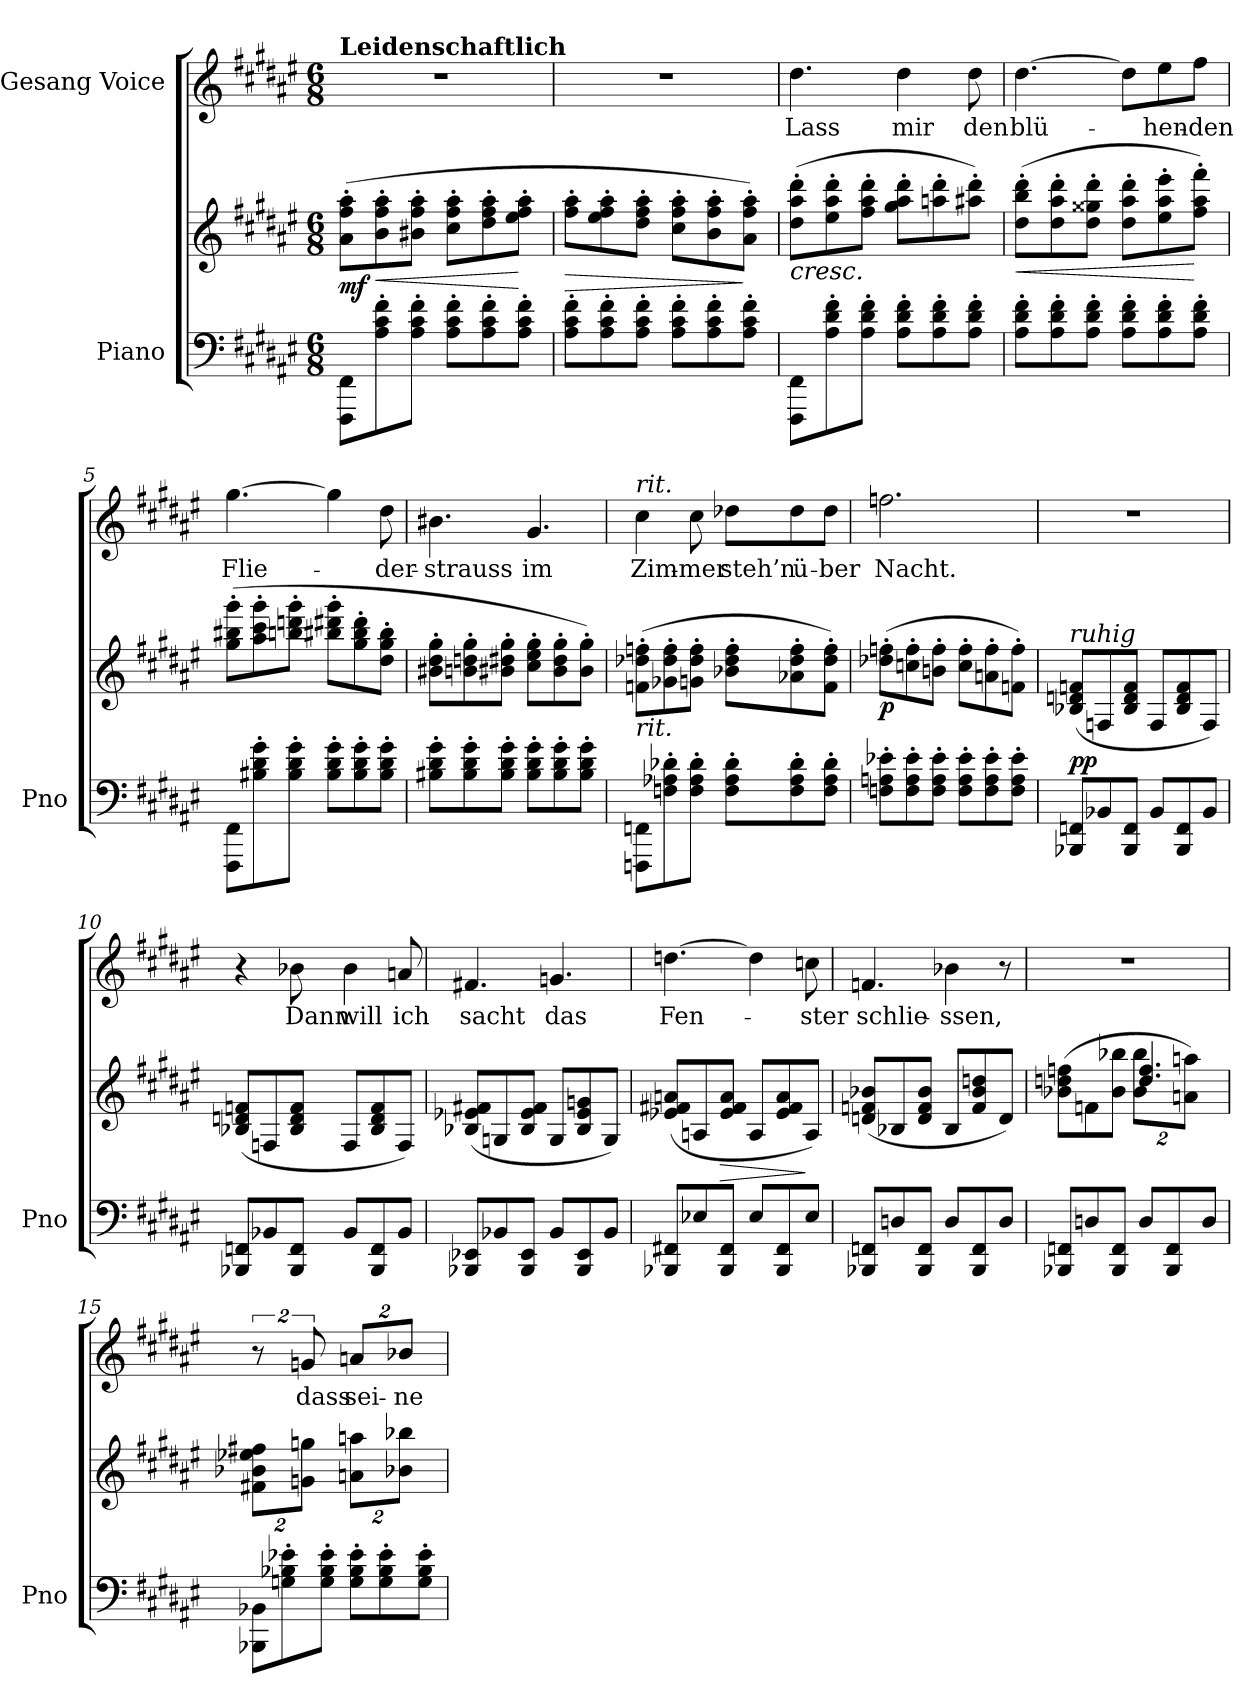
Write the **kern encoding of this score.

**kern	**kern	**dynam	**kern	**text
*part2	*part2	*part2	*part1	*part1
*staff3	*staff2	*staff2/3	*staff1	*staff1
*I"Piano	*	*	*I"Gesang Voice	*
*I'Pno	*	*	*	*
*clefF4	*clefG2	*	*clefG2	*
*k[f#c#g#d#a#e#]	*k[f#c#g#d#a#e#]	*	*k[f#c#g#d#a#e#]	*
*M6/8	*M6/8	*	*M6/8	*
=1	=1	=1	=1	=1
!	!	!	!LO:TX:a:B:t=Leidenschaftlich	!
!	!	!LO:DY:b	!	!
8FFF#\ 8FF#\L	(>8a#\' 8ff#\' 8aa#\'L	mf	2.r	.
!	!	!LO:HP:b	!	!
8A#\' 8c#\' 8f#\'	8b\' 8ff#\' 8aa#\'	<	.	.
8A#\' 8c#\' 8f#\'J	8b#X\' 8ff#\' 8aa#\'J	.	.	.
8A#\' 8c#\' 8f#\'L	8cc#\' 8ff#\' 8aa#\'L	.	.	.
8A#\' 8c#\' 8f#\'	8dd#\' 8ff#\' 8aa#\'	.	.	.
8A#\' 8c#\' 8f#\'J	8ee#\' 8ff#\' 8aa#\'J	[	.	.
=2	=2	=2	=2	=2
!	!	!LO:HP:b	!	!
8A#\' 8c#\' 8f#\'L	8ff#\' 8aa#\'L	>	2.r	.
8A#\' 8c#\' 8f#\'	8ee#\' 8ff#\' 8aa#\'	.	.	.
8A#\' 8c#\' 8f#\'J	8dd#\' 8ff#\' 8aa#\'J	.	.	.
8A#\' 8c#\' 8f#\'L	8cc#\' 8ff#\' 8aa#\'L	.	.	.
8A#\' 8c#\' 8f#\'	8b\' 8ff#\' 8aa#\'	.	.	.
8A#\' 8c#\' 8f#\'J	8a#\' 8ff#\' 8aa#\'J)	]	.	.
=3	=3	=3	=3	=3
!	!LO:TX:b:i:t=cresc.	!	!	!
!	!	!	!	!LO:LY:b
8FFF#\ 8FF#\L	(>8dd#\' 8aa#\' 8ddd#\'L	.	4.dd#\	Lass
8A#\' 8d#\' 8f#\'	8ee#\' 8aa#\' 8ddd#\'	.	.	.
8A#\' 8d#\' 8f#\'J	8ff#\' 8aa#\' 8ddd#\'J	.	.	.
!	!	!	!	!LO:LY:b
8A#\' 8d#\' 8f#\'L	8gg#\' 8aa#\' 8ddd#\'L	.	4dd#\	mir
8A#\' 8d#\' 8f#\'	8aan\' 8ddd#\'	.	.	.
!	!	!	!	!LO:LY:b
8A#\' 8d#\' 8f#\'J	8aa#X\' 8ddd#\'J)	.	8dd#\	den
!!LO:LB:g=z
=4	=4	=4	=4	=4
!	!	!LO:HP:b	!	!LO:LY:b
8A#\' 8d#\' 8f#\'L	(>8dd#\' 8bb\' 8ddd#\'L	<	[4.dd#\	blü-
8A#\' 8d#\' 8f#\'	8dd#\' 8aa#\' 8ddd#\'	.	.	.
8A#\' 8d#\' 8f#\'J	8dd#\' 8gg##X\' 8ddd#\'J	.	.	.
8A#\' 8d#\' 8f#\'L	8dd#\' 8aa#\' 8ddd#\'L	.	8dd#\L]	.
!	!	!	!	!LO:LY:b
8A#\' 8d#\' 8f#\'	8ee#\' 8aa#\' 8eee#\'	.	8ee#\	-hen-
!	!	!	!	!LO:LY:b
8A#\' 8d#\' 8f#\'J	8ff#\' 8aa#\' 8fff#\'J)	[	8ff#\J	-den
=5	=5	=5	=5	=5
!	!	!	!	!LO:LY:b
8FFF#\ 8FF#\L	(>8gg#\' 8bb#X\' 8ggg#\'L	.	[4.gg#\	Flie-
8B#X\' 8d#\' 8g#\'	8aa#\' 8ccc#\' 8ggg#\'	.	.	.
8B#\' 8d#\' 8g#\'J	8bbn\' 8dddn\' 8ggg#\'J	.	.	.
8B#\' 8d#\' 8g#\'L	8bb#X\' 8ddd#X\' 8ggg#\'L	.	4gg#\]	.
8B#\' 8d#\' 8g#\'	8gg#\' 8bb#\' 8ddd#\'	.	.	.
!	!	!	!	!LO:LY:b
8B#\' 8d#\' 8g#\'J	8dd#\' 8gg#\' 8bb#\'J	.	8dd#\	-der-
=6	=6	=6	=6	=6
!	!	!	!	!LO:LY:b
8B#X\' 8d#\' 8g#\'L	8b#X\' 8dd#\' 8gg#\'L	.	4.b#X\	-strauss
8B#\' 8d#\' 8g#\'	8bn\' 8ddn\' 8gg#\'	.	.	.
8B#\' 8d#\' 8g#\'J	8b#X\' 8dd#X\' 8gg#\'J	.	.	.
!	!	!	!	!LO:LY:b
8B#\' 8d#\' 8g#\'L	8cc#\' 8ee#\' 8gg#\'L	.	4.g#/	im
8B#\' 8d#\' 8g#\'	8b#\' 8dd#\' 8gg#\'	.	.	.
8B#\' 8d#\' 8g#\'J	8b#\' 8gg#\'J)	.	.	.
=7	=7	=7	=7	=7
*	*	*	*MM115	*
!	!	!	!LO:TX:a:i:t=rit.	!
!LO:TX:a:i:t=rit.	!	!	!	!
!	!	!	!	!LO:LY:b
8FFFn\ 8FFn\L	(>8fn\' 8dd-X\' 8ffn\'L	.	4cc#\	Zim-
8Fn\' 8A-X\' 8d-X\'	8g-X\' 8dd-\' 8ff\'	.	.	.
*	*	*	*MM110	*
!	!	!	!	!LO:LY:b
8F\' 8A-\' 8d-\'J	8gn\' 8dd-\' 8ff\'J	.	8cc#\	-mer
!	!	!	!	!LO:LY:b
8F\' 8A-\' 8d-\'L	8b-X\' 8dd-\' 8ff\'L	.	8dd-X\L	steh’n
*	*	*	*MM105	*
!	!	!	!	!LO:LY:b
8F\' 8A-\' 8d-\'	8a-X\' 8dd-\' 8ff\'	.	8dd-\	ü-
!	!	!	!	!LO:LY:b
8F\' 8A-\' 8d-\'J	8f\' 8dd-\' 8ff\'J)	.	8dd-\J	-ber
!!LO:LB:g=z
=8	=8	=8	=8	=8
*	*	*	*MM100	*
!	!	!LO:DY:b	!	!LO:LY:b
*	*	*	*^	*
8Fn\' 8An\' 8e-X\'L	(>8dd-X\' 8ffn\'L	p	2.ffn\	4.ryy	Nacht.
8F\' 8A\' 8e-\'	8ccn\' 8ff\'	.	.	.	.
8F\' 8A\' 8e-\'J	8bn\' 8ff\'J	.	.	.	.
*	*	*	*MM95	*	*
8F\' 8A\' 8e-\'L	8cc\' 8ff\'L	.	.	4.ryy	.
8F\' 8A\' 8e-\'	8an\' 8ff\'	.	.	.	.
8F\' 8A\' 8e-\'J	8fn\' 8ff\'J)	.	.	.	.
*	*	*	*v	*v	*
=9	=9	=9	=9	=9
*	*	*	*MM90	*
*	*	*	*^	*
!	!LO:TX:a:i:t=ruhig	!	!	!	!
!	!	!LO:DY:a=2	!	!	!
*	*	*	*v	*v	*
8BBB-X/ 8FFn/L	(<8B-X/ 8dn/ 8fn/L	pp	2.r	.
8BB-X/	8Fn/	.	.	.
8BBB-/ 8FF/J	8B-/ 8d/ 8f/J	.	.	.
8BB-/L	8F/L	.	.	.
8BBB-/ 8FF/	8B-/ 8d/ 8f/	.	.	.
8BB-/J	8F/J)	.	.	.
=10	=10	=10	=10	=10
8BBB-X/ 8FFn/L	(<8B-X/ 8dn/ 8fn/L	.	4r	.
8BB-X/	8Fn/	.	.	.
!	!	!	!	!LO:LY:b
8BBB-/ 8FF/J	8B-/ 8d/ 8f/J	.	8b-X\	Dann
!	!	!	!	!LO:LY:b
8BB-/L	8F/L	.	4b-\	will
8BBB-/ 8FF/	8B-/ 8d/ 8f/	.	.	.
!	!	!	!	!LO:LY:b
8BB-/J	8F/J)	.	8an/	ich
=11	=11	=11	=11	=11
!	!	!	!	!LO:LY:b
8BBB-X/ 8EE-X/L	(<8B-X/ 8e-X/ 8f#X/L	.	4.f#X/	sacht
8BB-X/	8Gn/	.	.	.
8BBB-/ 8EE-/J	8B-/ 8e-/ 8f#/J	.	.	.
!	!	!	!	!LO:LY:b
8BB-/L	8G/L	.	4.gn/	das
8BBB-/ 8EE-/	8B-/ 8e-/ 8gn/	.	.	.
8BB-/J	8G/J)	.	.	.
!!LO:LB:g=z
=12	=12	=12	=12	=12
!	!	!	!	!LO:LY:b
8BBB-X/ 8FF#X/L	(<8e-X/ 8f#X/ 8an/L	.	[4.ddn\	Fen-
8E-X/	8An/	.	.	.
!	!	!LO:HP:b	!	!
8BBB-/ 8FF#/J	8e-/ 8f#/ 8a/J	>	.	.
8E-/L	8A/L	.	4dd\]	.
8BBB-/ 8FF#/	8e-/ 8f#/ 8a/	.	.	.
!	!	!	!	!LO:LY:b
8E-/J	8A/J)	]	8ccn\	-ster
=13	=13	=13	=13	=13
!	!	!	!	!LO:LY:b
8BBB-X/ 8FFn/L	(<8dn/ 8fn/ 8b-X/L	.	4.fn/	schlie-
8Dn/	8B-X/	.	.	.
8BBB-/ 8FF/J	8d/ 8f/ 8b-/J	.	.	.
!	!	!	!	!LO:LY:b
8D/L	8B-/L	.	4b-X\	-ssen,
8BBB-/ 8FF/	8f/ 8b-/ 8ddn/	.	.	.
8D/J	8d/J)	.	8r	.
=14	=14	=14	=14	=14
*	*^	*	*	*
8BBB-X/ 8FFn/L	4.rffyy	(>8b-X\ 8ddn\ 8ffn\L	.	2.r	.
8Dn/	.	8fn\	.	.	.
8BBB-/ 8FF/J	.	8b-\ 8bb-X\J	.	.	.
*	*	*Xbrackettup	*	*	*
8D/L	4.dd/ 4.ff/	16%3b-\ 16%3bb-\L	.	.	.
8BBB-/ 8FF/	.	.	.	.	.
.	.	16%3an\ 16%3aan\J)	.	.	.
8D/J	.	.	.	.	.
*	*v	*v	*	*	*
=15	=15	=15	=15	=15
8BBB-X\ 8BB-X\L	16%3f#X\ 16%3b-X\ 16%3ee-X\ 16%3ff#X\L	.	16%3r	.
8Gn\' 8B-X\' 8e-X\'	.	.	.	.
!	!	!	!	!LO:LY:b
.	16%3gn\ 16%3ggn\J	.	16%3gn/	dass
8G\' 8B-\' 8e-\'J	.	.	.	.
!	!	!	!	!LO:LY:b
8G\' 8B-\' 8e-\'L	16%3an\ 16%3aan\L	.	16%3an/L	sei-
8G\' 8B-\' 8e-\'	.	.	.	.
!	!	!	!	!LO:LY:b
.	16%3b-X\ 16%3bb-X\J	.	16%3b-X/J	-ne
8G\' 8B-\' 8e-\'J	.	.	.	.
=	=	=	=	=
*-	*-	*-	*-	*-
